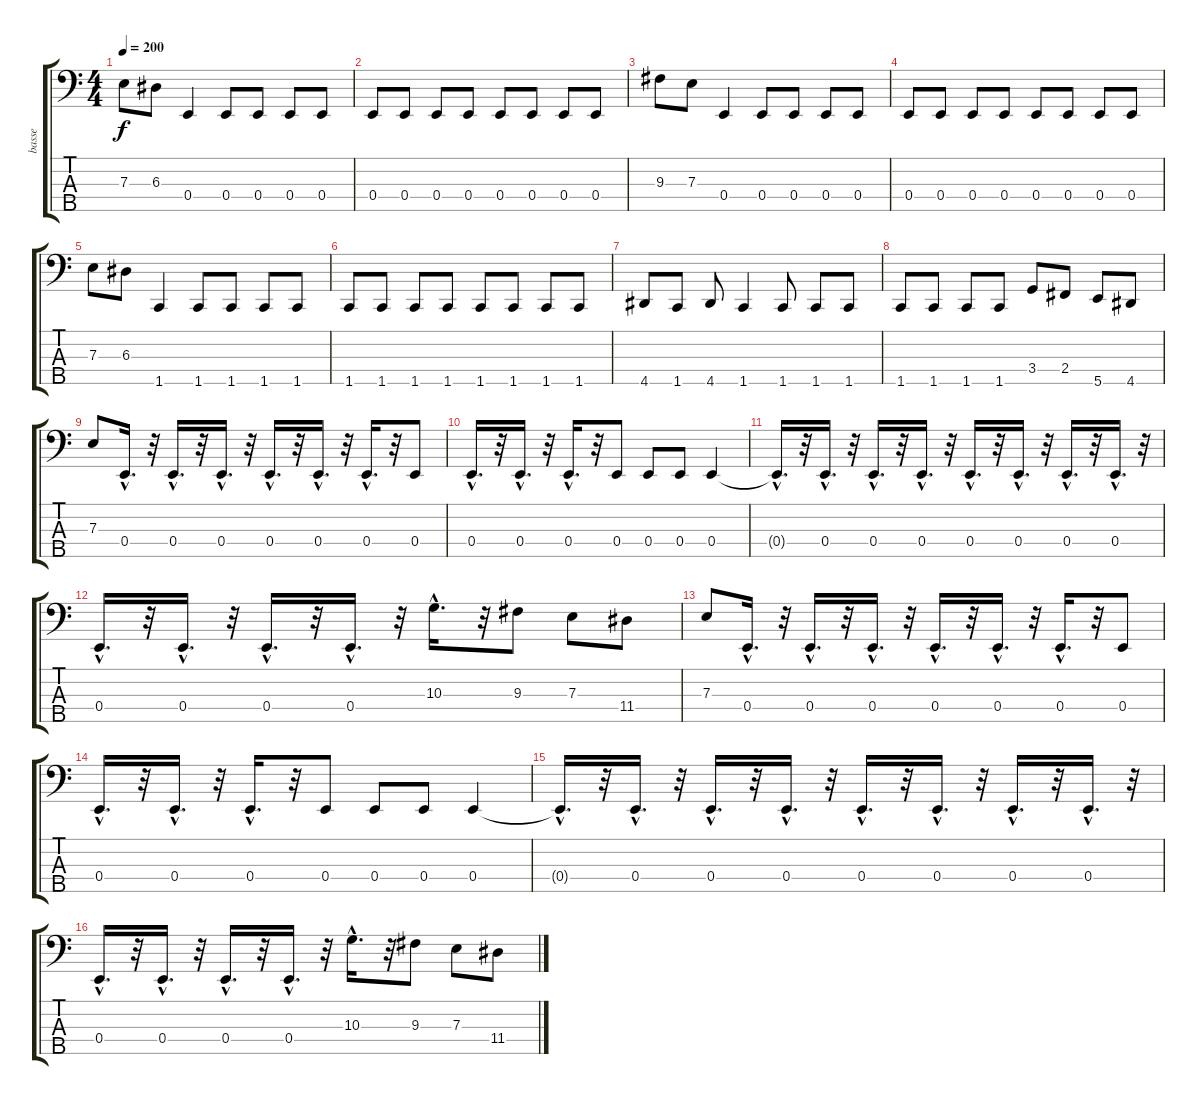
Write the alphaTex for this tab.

\track ("basse" "basse") {instrument electricbassfinger}
\staff {score tabs}
\tuning (G2 D2 A1 E1 B0) {hide}
\ts (4 4)
\tempo 200
\clef f4
\ks c
7.3.8{dy f} 6.3.8 0.4.4 0.4.8 0.4.8 0.4.8 0.4.8 |
0.4.8 0.4.8 0.4.8 0.4.8 0.4.8 0.4.8 0.4.8 0.4.8 |
9.3.8 7.3.8 0.4.4 0.4.8 0.4.8 0.4.8 0.4.8 |
0.4.8 0.4.8 0.4.8 0.4.8 0.4.8 0.4.8 0.4.8 0.4.8 |
7.3.8 6.3.8 1.5.4 1.5.8 1.5.8 1.5.8 1.5.8 |
1.5.8 1.5.8 1.5.8 1.5.8 1.5.8 1.5.8 1.5.8 1.5.8 |
4.5.8 1.5.8 4.5.8 1.5.4 1.5.8 1.5.8 1.5.8 |
1.5.8 1.5.8 1.5.8 1.5.8 3.4.8 2.4.8 5.5.8 4.5.8 |
7.3.8 0.4{hac}.16{d} r.32 0.4{hac}.16{d} r.32 0.4{hac}.16{d} r.32 0.4{hac}.16{d} r.32 0.4{hac}.16{d} r.32 0.4{hac}.16{d} r.32 0.4.8 |
0.4{hac}.16{d} r.32 0.4{hac}.16{d} r.32 0.4{hac}.16{d} r.32 0.4.8 0.4.8 0.4.8 0.4.4 |
0.4{hac t}.16{d} r.32 0.4{hac}.16{d} r.32 0.4{hac}.16{d} r.32 0.4{hac}.16{d} r.32 0.4{hac}.16{d} r.32 0.4{hac}.16{d} r.32 0.4{hac}.16{d} r.32 0.4{hac}.16{d} r.32 |
0.4{hac}.16{d} r.32 0.4{hac}.16{d} r.32 0.4{hac}.16{d} r.32 0.4{hac}.16{d} r.32 10.3{hac}.16{d} r.32 9.3.8 7.3.8 11.4.8 |
7.3.8 0.4{hac}.16{d} r.32 0.4{hac}.16{d} r.32 0.4{hac}.16{d} r.32 0.4{hac}.16{d} r.32 0.4{hac}.16{d} r.32 0.4{hac}.16{d} r.32 0.4.8 |
0.4{hac}.16{d} r.32 0.4{hac}.16{d} r.32 0.4{hac}.16{d} r.32 0.4.8 0.4.8 0.4.8 0.4.4 |
0.4{hac t}.16{d} r.32 0.4{hac}.16{d} r.32 0.4{hac}.16{d} r.32 0.4{hac}.16{d} r.32 0.4{hac}.16{d} r.32 0.4{hac}.16{d} r.32 0.4{hac}.16{d} r.32 0.4{hac}.16{d} r.32 |
0.4{hac}.16{d} r.32 0.4{hac}.16{d} r.32 0.4{hac}.16{d} r.32 0.4{hac}.16{d} r.32 10.3{hac}.16{d} r.32 9.3.8 7.3.8 11.4.8
